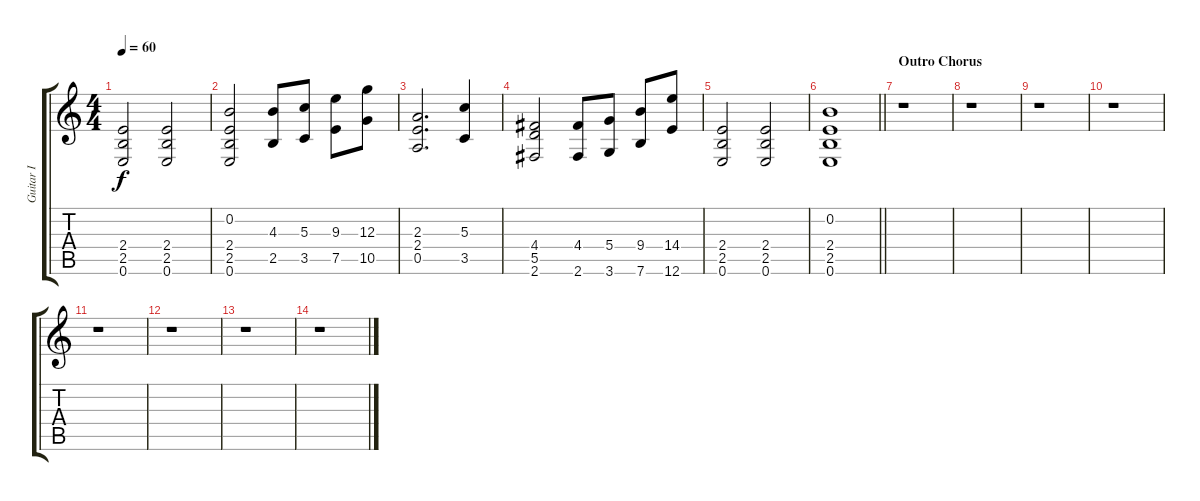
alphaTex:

\track ("Guitar I" "Guitar I") {instrument distortionguitar}
\staff {score tabs}
\tuning (E4 B3 G3 D3 A2 E2) {hide}
\ts (4 4)
\tempo 60
\clef g2
\ks c
(2.4 2.5 0.6).2{dy f} (2.4 2.5 0.6).2 |
(0.2 2.4 2.5 0.6).2 (4.3 2.5).8 (5.3 3.5).8 (9.3 7.5).8 (12.3 10.5).8 |
(2.3 2.4 0.5).2{d} (5.3 3.5).4 |
(4.4 5.5 2.6).2 (4.4 2.6).8 (5.4 3.6).8 (9.4 7.6).8 (14.4 12.6).8 |
(2.4 2.5 0.6).2 (2.4 2.5 0.6).2 |
\barLineRight lightlight
(0.2 2.4 2.5 0.6).1 |
\section ("" "Outro Chorus")
r.1 |
r.1 |
r.1 |
r.1 |
r.1 |
r.1 |
r.1 |
r.1
